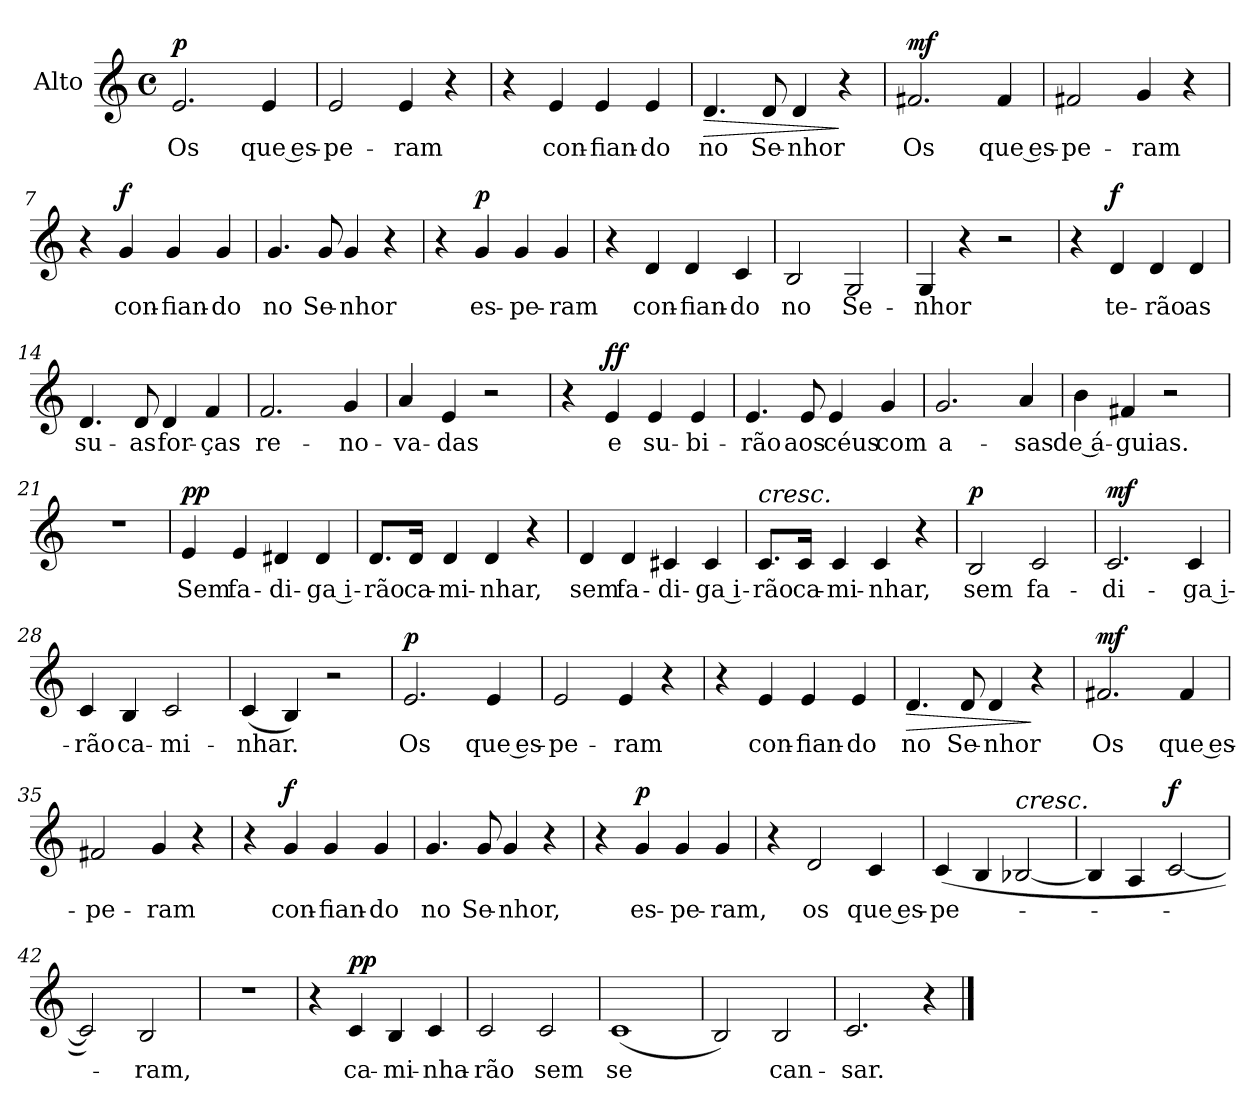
**kern	**text	**dynam
*part1	*part1	*part1
*staff1	*staff1	*staff1
*I"Alto	*	*
*I'A.	*	*
*clefG2	*	*
*k[]	*	*
*M4/4	*	*
*met(c)	*	*
*MM68	*	*
=1	=1	=1
!	!LO:LY:b	!LO:DY:a
2.e/	Os	p
!	!LO:LY:b	!
4e/	que es-	.
=2	=2	=2
!	!LO:LY:b	!
2e/	-pe-	.
!	!LO:LY:b	!
4e/	-ram	.
4r	.	.
=3	=3	=3
4r	.	.
!	!LO:LY:b	!
4e/	con-	.
!	!LO:LY:b	!
4e/	-fian-	.
!	!LO:LY:b	!
4e/	-do	.
=4	=4	=4
!	!LO:LY:b	!LO:HP:b
4.d/	no	>
!	!LO:LY:b	!
8d/	Se-	.
!	!LO:LY:b	!
4d/	-nhor	.
4r	.	]
=5	=5	=5
!	!LO:LY:b	!LO:DY:a
2.f#X/	Os	mf
!	!LO:LY:b	!
4f#/	que es-	.
=6	=6	=6
!	!LO:LY:b	!
2f#X/	-pe-	.
!	!LO:LY:b	!
4g/	-ram	.
4r	.	.
=7	=7	=7
4r	.	.
!	!LO:LY:b	!LO:DY:a
4g/	con-	f
!	!LO:LY:b	!
4g/	-fian-	.
!	!LO:LY:b	!
4g/	-do	.
!!LO:LB:g=z
=8	=8	=8
!	!LO:LY:b	!
4.g/	no	.
!	!LO:LY:b	!
8g/	Se-	.
!	!LO:LY:b	!
4g/	-nhor	.
4r	.	.
=9	=9	=9
4r	.	.
!	!LO:LY:b	!LO:DY:a
4g/	es-	p
!	!LO:LY:b	!
4g/	-pe-	.
!	!LO:LY:b	!
4g/	-ram	.
=10	=10	=10
4r	.	.
!	!LO:LY:b	!
4d/	con-	.
!	!LO:LY:b	!
4d/	-fian-	.
!	!LO:LY:b	!
4c/	-do	.
=11	=11	=11
!	!LO:LY:b	!
2B/	no	.
!	!LO:LY:b	!
2G/	Se-	.
=12	=12	=12
!	!LO:LY:b	!
4G/	-nhor	.
4r	.	.
2r	.	.
=13	=13	=13
4r	.	.
!	!LO:LY:b	!LO:DY:a
4d/	te-	f
!	!LO:LY:b	!
4d/	-rão	.
!	!LO:LY:b	!
4d/	as	.
=14	=14	=14
!	!LO:LY:b	!
4.d/	su-	.
!	!LO:LY:b	!
8d/	-as	.
!	!LO:LY:b	!
4d/	for-	.
!	!LO:LY:b	!
4f/	-ças	.
=15	=15	=15
!	!LO:LY:b	!
2.f/	re-	.
!	!LO:LY:b	!
4g/	-no-	.
!!LO:LB:g=z
=16	=16	=16
!	!LO:LY:b	!
4a/	-va-	.
!	!LO:LY:b	!
4e/	-das	.
2r	.	.
=17	=17	=17
4r	.	.
!	!LO:LY:b	!LO:DY:b
4e/	e	ff
!	!LO:LY:b	!
4e/	su-	.
!	!LO:LY:b	!
4e/	-bi-	.
=18	=18	=18
!	!LO:LY:b	!
4.e/	-rão	.
!	!LO:LY:b	!
8e/	aos	.
!	!LO:LY:b	!
4e/	céus	.
!	!LO:LY:b	!
4g/	com	.
=19	=19	=19
!	!LO:LY:b	!
2.g/	a-	.
!	!LO:LY:b	!
4a/	-sas	.
=20	=20	=20
!	!LO:LY:b	!
4b\	de á-	.
!	!LO:LY:b	!
4f#X/	-guias.	.
2r	.	.
=21	=21	=21
1r	.	.
=22	=22	=22
!	!LO:LY:b	!LO:DY:a
4e/	Sem	pp
!	!LO:LY:b	!
4e/	fa-	.
!	!LO:LY:b	!
4d#X/	-di-	.
!	!LO:LY:b	!
4d#/	-ga i-	.
=23	=23	=23
!	!LO:LY:b	!
8.d/L	-rão	.
!	!LO:LY:b	!
16d/Jk	ca-	.
!	!LO:LY:b	!
4d/	-mi-	.
!	!LO:LY:b	!
4d/	-nhar,	.
4r	.	.
!!LO:LB:g=z
=24	=24	=24
!	!LO:LY:b	!
4d/	sem	.
!	!LO:LY:b	!
4d/	fa-	.
!	!LO:LY:b	!
4c#X/	-di-	.
!	!LO:LY:b	!
4c#/	-ga i-	.
=25	=25	=25
!LO:TX:a:i:t=cresc.	!	!
!	!LO:LY:b	!
8.c/L	-rão	.
!	!LO:LY:b	!
16c/Jk	ca-	.
!	!LO:LY:b	!
4c/	-mi-	.
!	!LO:LY:b	!
4c/	-nhar,	.
4r	.	.
=26	=26	=26
!	!LO:LY:b	!LO:DY:a
2B/	sem	p
!	!LO:LY:b	!
2c/	fa-	.
=27	=27	=27
!	!LO:LY:b	!LO:DY:a
2.c/	-di-	mf
!	!LO:LY:b	!
4c/	-ga i-	.
=28	=28	=28
!	!LO:LY:b	!
4c/	-rão	.
!	!LO:LY:b	!
4B/	ca-	.
!	!LO:LY:b	!
2c/	-mi-	.
=29	=29	=29
!	!LO:LY:b	!
(<4c/	-nhar.	.
4B/)	.	.
2r	.	.
=30	=30	=30
!	!LO:LY:b	!LO:DY:a
2.e/	Os	p
!	!LO:LY:b	!
4e/	que es-	.
=31	=31	=31
!	!LO:LY:b	!
2e/	-pe-	.
!	!LO:LY:b	!
4e/	-ram	.
4r	.	.
!!LO:LB:g=z
=32	=32	=32
4r	.	.
!	!LO:LY:b	!
4e/	con-	.
!	!LO:LY:b	!
4e/	-fian-	.
!	!LO:LY:b	!
4e/	-do	.
=33	=33	=33
!	!LO:LY:b	!LO:HP:b
4.d/	no	>
!	!LO:LY:b	!
8d/	Se-	.
!	!LO:LY:b	!
4d/	-nhor	.
4r	.	]
=34	=34	=34
!	!LO:LY:b	!LO:DY:b
2.f#X/	Os	mf
!	!LO:LY:b	!
4f#/	que es-	.
=35	=35	=35
!	!LO:LY:b	!
2f#X/	-pe-	.
!	!LO:LY:b	!
4g/	-ram	.
4r	.	.
=36	=36	=36
4r	.	.
!	!LO:LY:b	!LO:DY:a
4g/	con-	f
!	!LO:LY:b	!
4g/	-fian-	.
!	!LO:LY:b	!
4g/	-do	.
=37	=37	=37
!	!LO:LY:b	!
4.g/	no	.
!	!LO:LY:b	!
8g/	Se-	.
!	!LO:LY:b	!
4g/	-nhor,	.
4r	.	.
=38	=38	=38
4r	.	.
!	!LO:LY:b	!LO:DY:a
4g/	es-	p
!	!LO:LY:b	!
4g/	-pe-	.
!	!LO:LY:b	!
4g/	-ram,	.
!!LO:LB:g=z
=39	=39	=39
4r	.	.
!	!LO:LY:b	!
2d/	os	.
!	!LO:LY:b	!
4c/	que es-	.
=40	=40	=40
!	!LO:LY:b	!
(>4c/	-pe-	.
4B/	.	.
!LO:TX:a:i:t=cresc.	!	!
[2B-X/	.	.
=41	=41	=41
4B-/]	.	.
4A/	.	.
!	!	!LO:DY:a
[2c/	.	f
=42	=42	=42
2c/])	.	.
!	!LO:LY:b	!
2B/	-ram,	.
=43	=43	=43
1r	.	.
=44	=44	=44
4r	.	.
!	!LO:LY:b	!LO:DY:a
4c/	ca-	pp
!	!LO:LY:b	!
4B/	-mi-	.
!	!LO:LY:b	!
4c/	-nha-	.
=45	=45	=45
!	!LO:LY:b	!
2c/	-rão	.
!	!LO:LY:b	!
2c/	sem	.
=46	=46	=46
!	!LO:LY:b	!
(<1c	se	.
=47	=47	=47
2B/)	.	.
!	!LO:LY:b	!
2B/	can-	.
=48	=48	=48
!	!LO:LY:b	!
2.c/	-sar.	.
4r	.	.
==	==	==
*-	*-	*-
